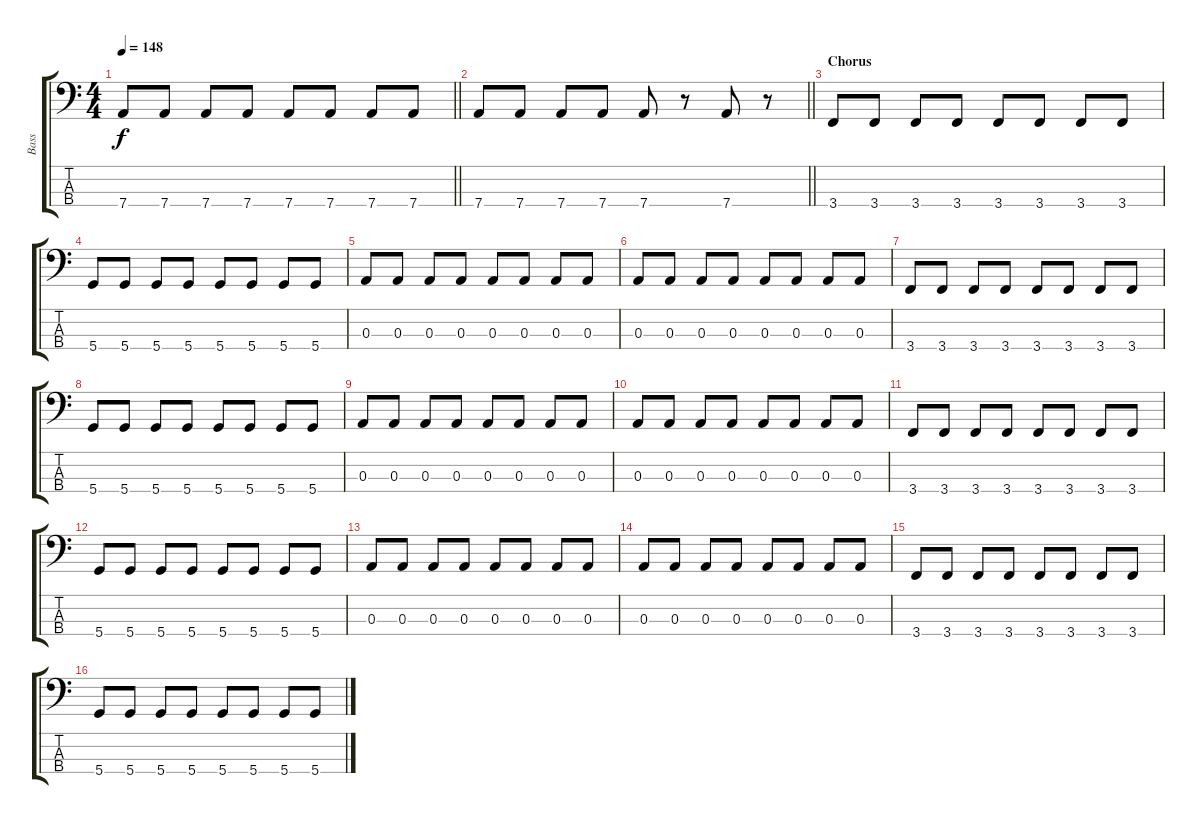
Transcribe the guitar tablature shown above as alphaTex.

\track ("Bass" "Bass") {instrument electricbasspick}
\staff {score tabs}
\tuning (G2 D2 A1 D1) {hide}
\ts (4 4)
\tempo 148
\clef f4
\barLineRight lightlight
\ks c
7.4.8{dy f} 7.4.8 7.4.8 7.4.8 7.4.8 7.4.8 7.4.8 7.4.8 |
\barLineRight lightlight
7.4.8 7.4.8 7.4.8 7.4.8 7.4.8 r.8 7.4.8 r.8 |
\section ("" "Chorus")
3.4.8 3.4.8 3.4.8 3.4.8 3.4.8 3.4.8 3.4.8 3.4.8 |
5.4.8 5.4.8 5.4.8 5.4.8 5.4.8 5.4.8 5.4.8 5.4.8 |
0.3.8 0.3.8 0.3.8 0.3.8 0.3.8 0.3.8 0.3.8 0.3.8 |
0.3.8 0.3.8 0.3.8 0.3.8 0.3.8 0.3.8 0.3.8 0.3.8 |
3.4.8 3.4.8 3.4.8 3.4.8 3.4.8 3.4.8 3.4.8 3.4.8 |
5.4.8 5.4.8 5.4.8 5.4.8 5.4.8 5.4.8 5.4.8 5.4.8 |
0.3.8 0.3.8 0.3.8 0.3.8 0.3.8 0.3.8 0.3.8 0.3.8 |
0.3.8 0.3.8 0.3.8 0.3.8 0.3.8 0.3.8 0.3.8 0.3.8 |
3.4.8 3.4.8 3.4.8 3.4.8 3.4.8 3.4.8 3.4.8 3.4.8 |
5.4.8 5.4.8 5.4.8 5.4.8 5.4.8 5.4.8 5.4.8 5.4.8 |
0.3.8 0.3.8 0.3.8 0.3.8 0.3.8 0.3.8 0.3.8 0.3.8 |
0.3.8 0.3.8 0.3.8 0.3.8 0.3.8 0.3.8 0.3.8 0.3.8 |
3.4.8 3.4.8 3.4.8 3.4.8 3.4.8 3.4.8 3.4.8 3.4.8 |
5.4.8 5.4.8 5.4.8 5.4.8 5.4.8 5.4.8 5.4.8 5.4.8
